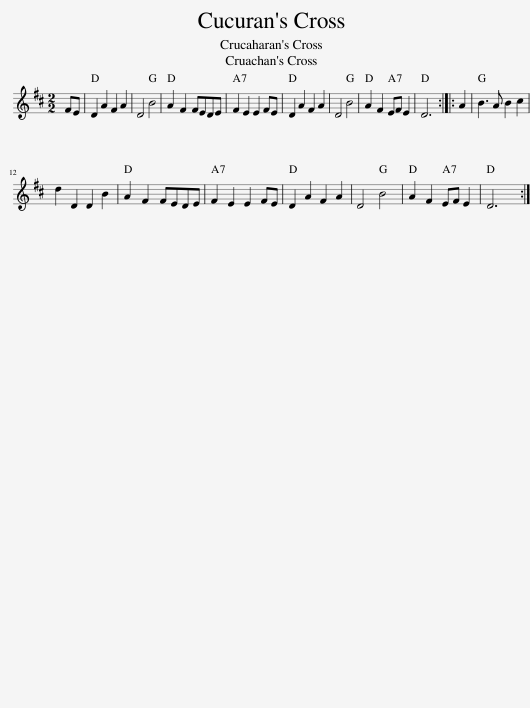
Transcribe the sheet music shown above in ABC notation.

X:1
L:1/8
M:2/2
I:linebreak $
K:D
V:1 treble
V:1
 FE | D2 A2 F2 A2 | D4 B4 | A2 F2 FEDE | F2 E2 E2 FE | %5
 D2 A2 F2 A2 | D4 B4 | A2 F2 EF E2 | D6 :: A2 | %10
 B3 A B2 c2 |$ d2 D2 D2 B2 | A2 F2 FEDE | F2 E2 E2 FE | D2 A2 F2 A2 | %15
 D4 B4 | A2 F2 EF E2 | D6 :| %18
